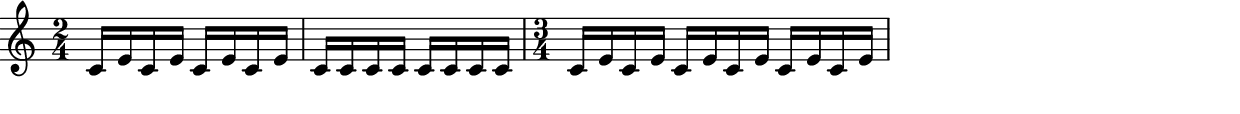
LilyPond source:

%% Generated by lilypond-book
%% Options: [exampleindent=10.16\mm,indent=0\mm,line-width=160\mm,paper-height=845.047\pt,paper-width=597.508\pt,papersize='(cons (* 597.508 pt) (* 845.047 pt))]
\include "lilypond-book-preamble.ly"


% ****************************************************************
% Start cut-&-pastable-section
% ****************************************************************

#(ly:set-option 'eps-box-padding 3.000000)



\paper {
  #(set-paper-size '(cons (* 597.508 pt) (* 845.047 pt)))
  indent = 0\mm
  line-width = 160\mm
  % offset the left padding, also add 1mm as lilypond creates cropped
  % images with a little space on the right
  line-width = #(- line-width (* mm  3.000000) (* mm 1))
}

\layout {
  
}




% ****************************************************************
% ly snippet:
% ****************************************************************
\sourcefilename "/lilypond-2.25.15/input/regression/repeat-unfold-tremolo.ly"
\sourcefileline 0
\version "2.16.0"

\header {
  texidoc = "Unfolding tremolo repeats.  All fragments fill one
measure with 16th notes exactly."
}

\layout { ragged-right = ##t }

\relative c' {
  \time 2/4 
  \unfoldRepeats {
    \repeat tremolo 4 { c16 e } |
    \repeat tremolo 8 c16
  } |
  \time 3/4 
  \unfoldRepeats {
    \repeat tremolo 6 { c16 e } |
    \repeat tremolo 12 { c16 } |
  }
  \bar "|."  
}



% ****************************************************************
% end ly snippet
% ****************************************************************
